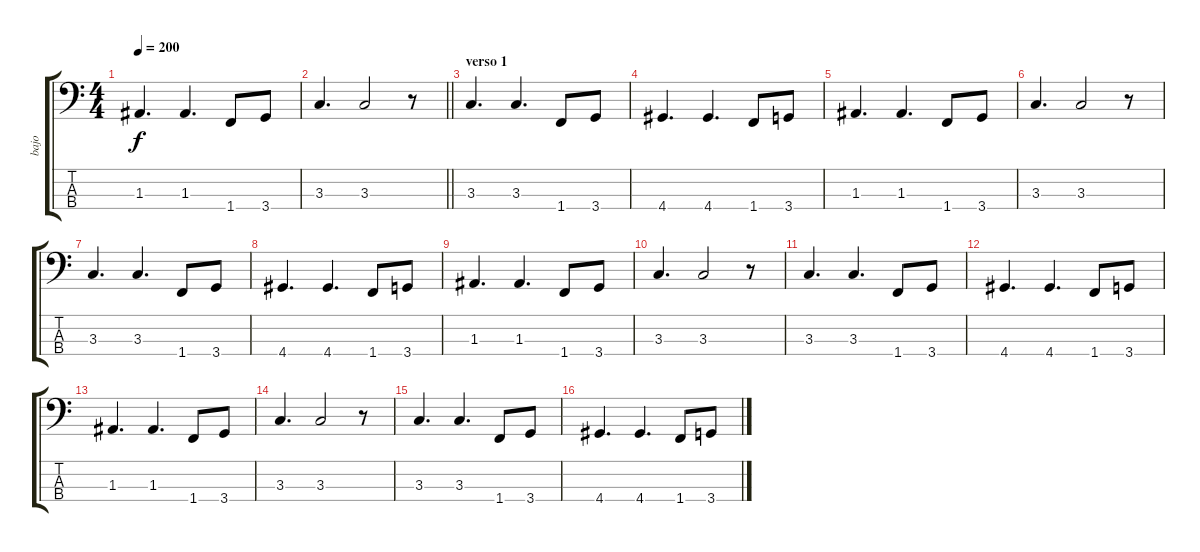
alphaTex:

\track ("bajo" "bajo") {instrument electricbasspick}
\staff {score tabs}
\tuning (G2 D2 A1 E1) {hide}
\ts (4 4)
\tempo 200
\clef f4
\ks c
1.3.4{d dy f} 1.3.4{d} 1.4.8 3.4.8 |
\barLineRight lightlight
3.3.4{d} 3.3.2 r.8 |
\section ("" "verso 1")
3.3.4{d} 3.3.4{d} 1.4.8 3.4.8 |
4.4.4{d} 4.4.4{d} 1.4.8 3.4.8 |
1.3.4{d} 1.3.4{d} 1.4.8 3.4.8 |
3.3.4{d} 3.3.2 r.8 |
3.3.4{d} 3.3.4{d} 1.4.8 3.4.8 |
4.4.4{d} 4.4.4{d} 1.4.8 3.4.8 |
1.3.4{d} 1.3.4{d} 1.4.8 3.4.8 |
3.3.4{d} 3.3.2 r.8 |
3.3.4{d} 3.3.4{d} 1.4.8 3.4.8 |
4.4.4{d} 4.4.4{d} 1.4.8 3.4.8 |
1.3.4{d} 1.3.4{d} 1.4.8 3.4.8 |
3.3.4{d} 3.3.2 r.8 |
3.3.4{d} 3.3.4{d} 1.4.8 3.4.8 |
4.4.4{d} 4.4.4{d} 1.4.8 3.4.8
